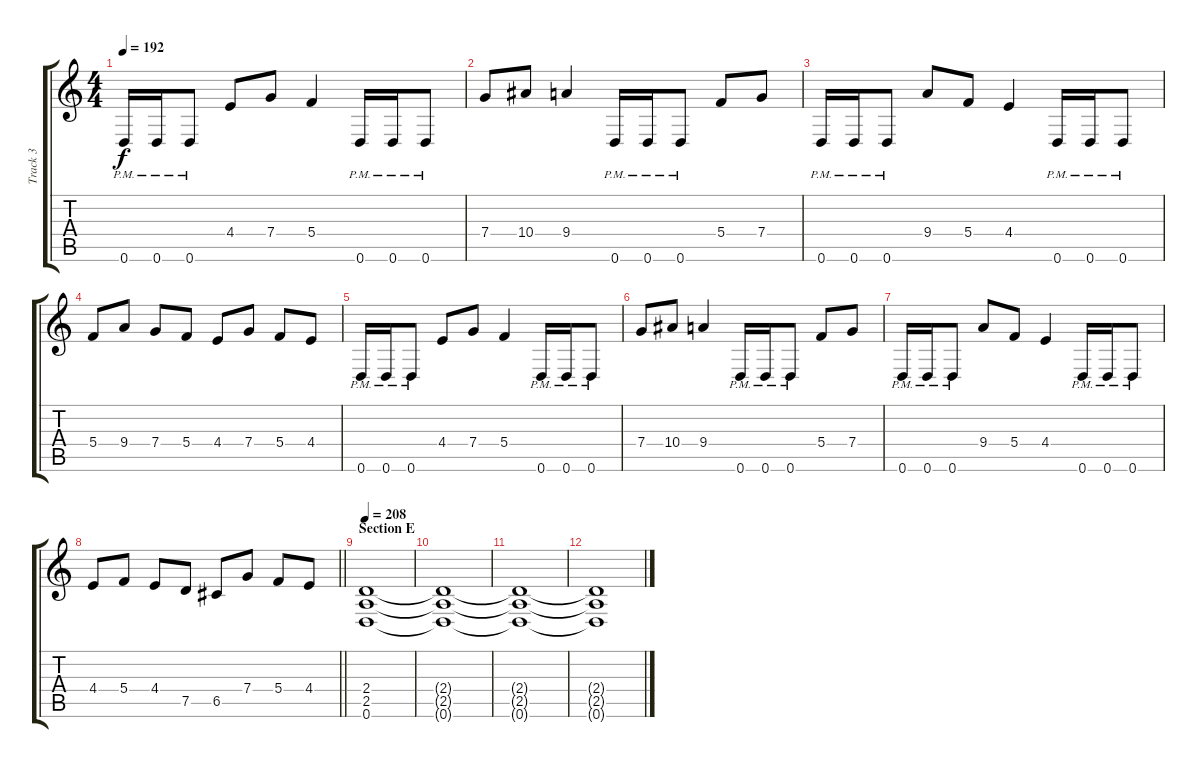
\track ("Track 3" "Track 3") {instrument distortionguitar}
\staff {score tabs}
\tuning (D4 A3 F3 C3 G2 D2) {hide}
\ts (4 4)
\tempo 192
\clef g2
\ks c
0.6{pm}.16{dy f} 0.6{pm}.16 0.6{pm}.8 4.4.8 7.4.8 5.4.4 0.6{pm}.16 0.6{pm}.16 0.6{pm}.8 |
7.4.8 10.4.8 9.4.4 0.6{pm}.16 0.6{pm}.16 0.6{pm}.8 5.4.8 7.4.8 |
0.6{pm}.16 0.6{pm}.16 0.6{pm}.8 9.4.8 5.4.8 4.4.4 0.6{pm}.16 0.6{pm}.16 0.6{pm}.8 |
5.4.8 9.4.8 7.4.8 5.4.8 4.4.8 7.4.8 5.4.8 4.4.8 |
0.6{pm}.16 0.6{pm}.16 0.6{pm}.8 4.4.8 7.4.8 5.4.4 0.6{pm}.16 0.6{pm}.16 0.6{pm}.8 |
7.4.8 10.4.8 9.4.4 0.6{pm}.16 0.6{pm}.16 0.6{pm}.8 5.4.8 7.4.8 |
0.6{pm}.16 0.6{pm}.16 0.6{pm}.8 9.4.8 5.4.8 4.4.4 0.6{pm}.16 0.6{pm}.16 0.6{pm}.8 |
\barLineRight lightlight
4.4.8 5.4.8 4.4.8 7.5.8 6.5.8 7.4.8 5.4.8 4.4.8 |
\section ("" "Section E")
\tempo 208
(2.4 2.5 0.6).1 |
(2.4{t} 2.5{t} 0.6{t}).1 |
(2.4{t} 2.5{t} 0.6{t}).1 |
(2.4{t} 2.5{t} 0.6{t}).1
